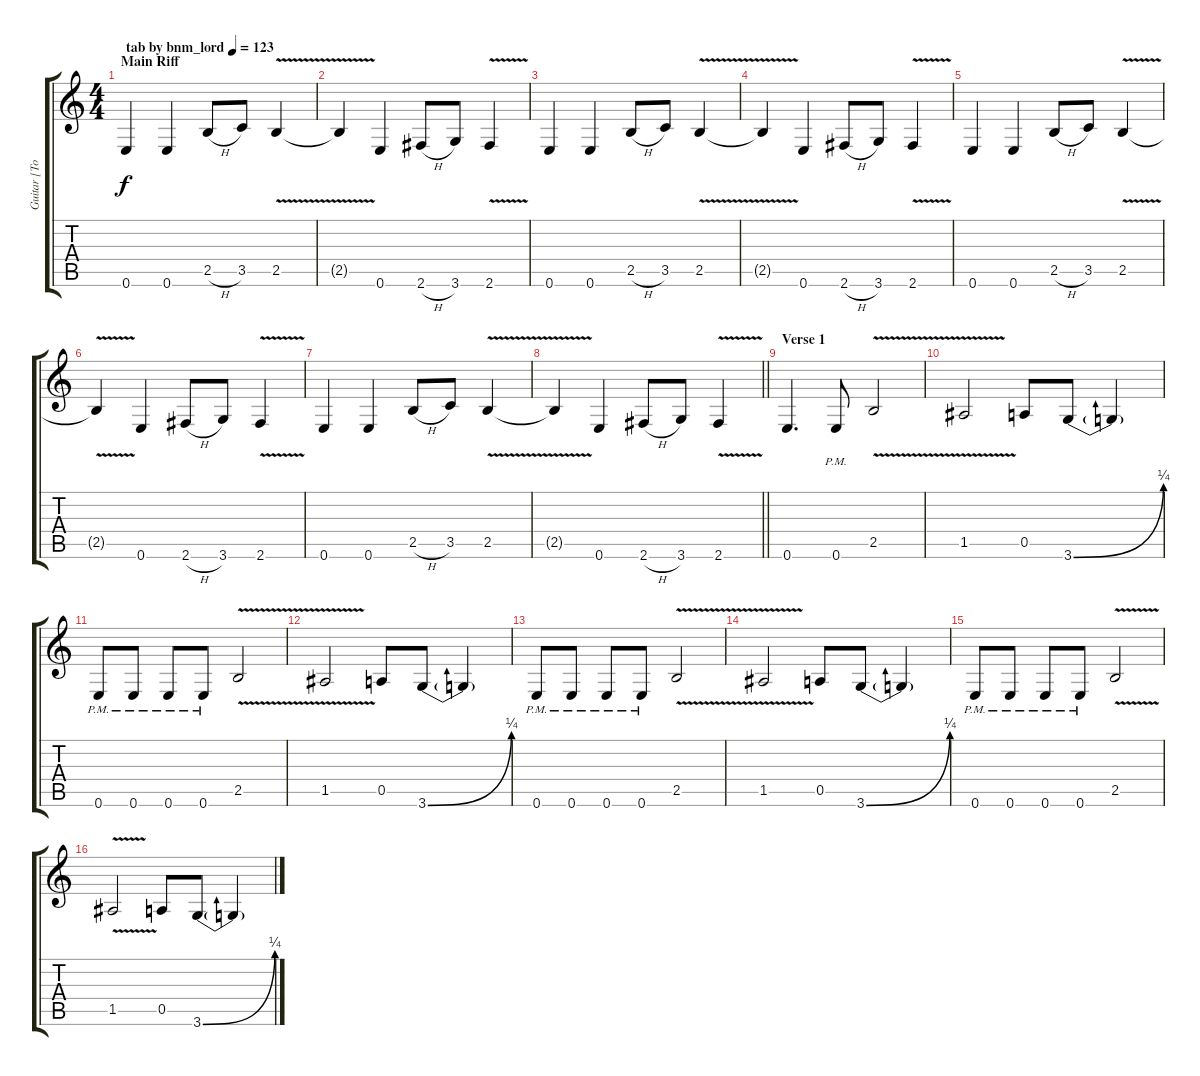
\track ("Guitar [Tony Iommi]" "Guitar [To") {instrument distortionguitar}
\staff {score tabs}
\tuning (E4 B3 G3 D3 A2 E2) {hide}
\ts (4 4)
\section ("" "Main Riff")
\tempo (123 "tab by bnm_lord")
\clef g2
\ks c
0.6.4{dy f instrument distortionguitar} 0.6.4 2.5{h}.8 3.5.8 2.5{v}.4 |
2.5{t}.4 0.6.4 2.6{h}.8 3.6.8 2.6{v}.4 |
0.6.4 0.6.4 2.5{h}.8 3.5.8 2.5{v}.4 |
2.5{t}.4 0.6.4 2.6{h}.8 3.6.8 2.6{v}.4 |
0.6.4 0.6.4 2.5{h}.8 3.5.8 2.5{v}.4 |
2.5{t}.4 0.6.4 2.6{h}.8 3.6.8 2.6{v}.4 |
0.6.4 0.6.4 2.5{h}.8 3.5.8 2.5{v}.4 |
\barLineRight lightlight
2.5{t}.4 0.6.4 2.6{h}.8 3.6.8 2.6{v}.4 |
\section ("" "Verse 1")
0.6.4{d volume 10} 0.6{pm}.8 2.5{v}.2 |
1.5{v}.2 0.5.8 3.6{be (bend 0 0 60 1)}.8 3.6{t}.4 |
0.6{pm}.8 0.6{pm}.8 0.6{pm}.8 0.6{pm}.8 2.5{v}.2 |
1.5{v}.2 0.5.8 3.6{be (bend 0 0 60 1)}.8 3.6{t}.4 |
0.6{pm}.8 0.6{pm}.8 0.6{pm}.8 0.6{pm}.8 2.5{v}.2 |
1.5{v}.2 0.5.8 3.6{be (bend 0 0 60 1)}.8 3.6{t}.4 |
0.6{pm}.8 0.6{pm}.8 0.6{pm}.8 0.6{pm}.8 2.5{v}.2 |
1.5{v}.2 0.5.8 3.6{be (bend 0 0 60 1)}.8 3.6{t}.4
